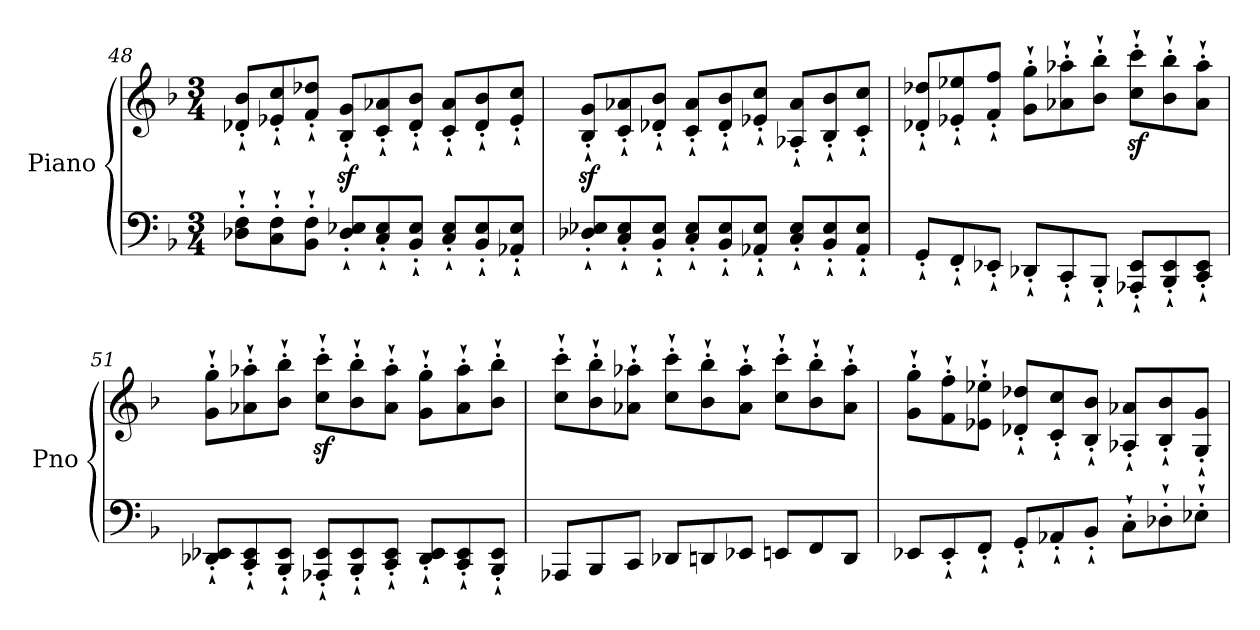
**kern	**kern
*part1	*part1
*staff2	*staff1
*I"Piano	*
*I'Pno	*
*clefF4	*clefG2
*k[b-]	*k[b-]
*F:	*F:
*M3/4	*M3/4
*Xtuplet	*Xtuplet
=48	=48
12D-X\'` 12F\'`L	12d-X/'` 12b-/'`L
12C\'` 12F\'`	12e-X/'` 12cc/'`
12BB-\'` 12F\'`J	12f/'` 12dd-X/'`J
12D-/'` 12E-X/'`L	12B-/z<'` 12g/z<'`L
12C/'` 12E-/'`	12c/'` 12a-X/'`
12BB-/'` 12E-/'`J	12d-/'` 12b-/'`J
12C/'` 12E-/'`L	12c/'` 12a-/'`L
12BB-/'` 12E-/'`	12d-/'` 12b-/'`
12AA-X/'` 12E-/'`J	12e-/'` 12cc/'`J
=49	=49
12D-X/'` 12E-X/'`L	12B-/z<'` 12g/z<'`L
12C/'` 12E-/'`	12c/'` 12a-X/'`
12BB-/'` 12E-/'`J	12d-X/'` 12b-/'`J
12C/'` 12E-/'`L	12c/'` 12a-/'`L
12BB-/'` 12E-/'`	12d-/'` 12b-/'`
12AA-X/'` 12E-/'`J	12e-X/'` 12cc/'`J
12C/'` 12E-/'`L	12A-X/'` 12a-/'`L
12BB-/'` 12E-/'`	12B-/'` 12b-/'`
12AA-/'` 12E-/'`J	12c/'` 12cc/'`J
!!LO:LB:g=z
=50	=50
12GG'`/L	12d-X/'` 12dd-X/'`L
12FF'`/	12e-X/'` 12ee-X/'`
12EE-X'`/J	12f/'` 12ff/'`J
12DD-X'`/L	12g\'` 12gg\'`L
12CC'`/	12a-X\'` 12aa-X\'`
12BBB-'`/J	12b-\'` 12bb-\'`J
12AAA-X/'` 12EE-/'`L	12cc\z<'` 12ccc\z<'`L
12BBB-/'` 12EE-/'`	12b-\'` 12bb-\'`
12CC/'` 12EE-/'`J	12a-\'` 12aa-\'`J
=51	=51
12DD-X/'` 12EE-X/'`L	12g\'` 12gg\'`L
12CC/'` 12EE-/'`	12a-X\'` 12aa-X\'`
12BBB-/'` 12EE-/'`J	12b-\'` 12bb-\'`J
12AAA-X/'` 12EE-/'`L	12cc\z<'` 12ccc\z<'`L
12BBB-/'` 12EE-/'`	12b-\'` 12bb-\'`
12CC/'` 12EE-/'`J	12a-\'` 12aa-\'`J
12DD-/'` 12EE-/'`L	12g\'` 12gg\'`L
12CC/'` 12EE-/'`	12a-\'` 12aa-\'`
12BBB-/'` 12EE-/'`J	12b-\'` 12bb-\'`J
=52	=52
12AAA-X/L	12cc\'` 12ccc\'`L
12BBB-/	12b-\'` 12bb-\'`
12CC/J	12a-X\'` 12aa-X\'`J
12DD-X/L	12cc\'` 12ccc\'`L
12DDn/	12b-\'` 12bb-\'`
12EE-X/J	12a-\'` 12aa-\'`J
12EEn/L	12cc\'` 12ccc\'`L
12FF/	12b-\'` 12bb-\'`
12DD/J	12a-\'` 12aa-\'`J
!!LO:LB:g=z
=53	=53
12EE-X/L	12g\'` 12gg\'`L
12EE-'`/	12f\'` 12ff\'`
12FF'`/J	12e-X\'` 12ee-X\'`J
12GG'`/L	12d-X/'` 12dd-X/'`L
12AA-X'`/	12c/'` 12cc/'`
12BB-'`/J	12B-/'` 12b-/'`J
12C'`\L	12A-X/'` 12a-X/'`L
12D-X'`\	12B-/'` 12b-/'`
12E-X'`\J	12G/'` 12g/'`J
=	=
*-	*-
